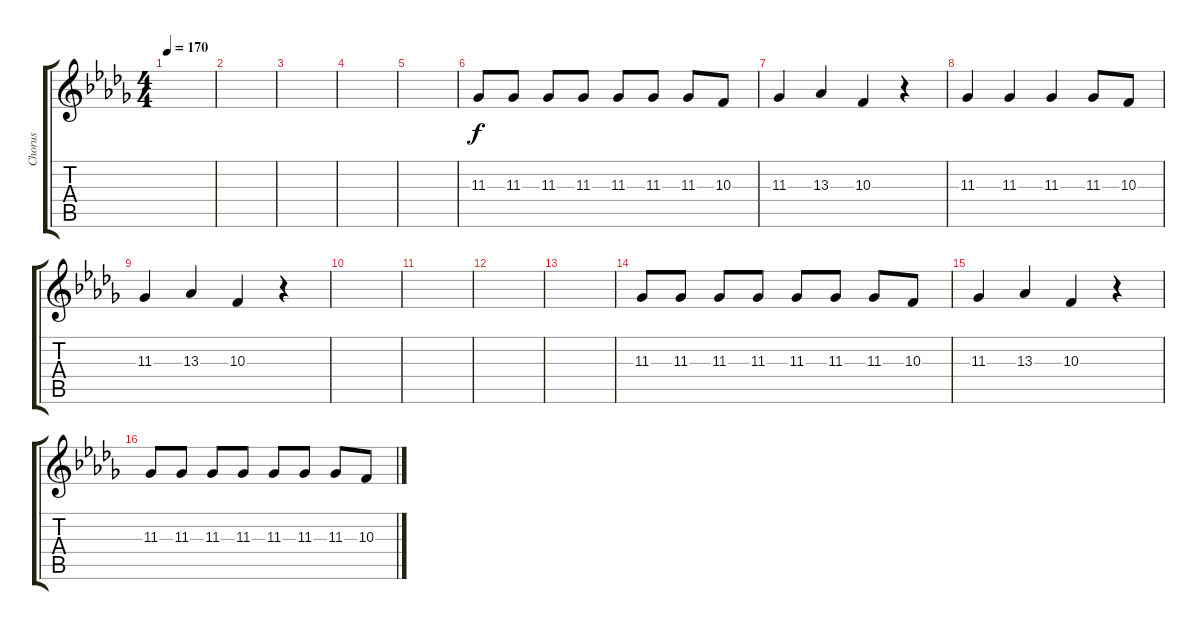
\track ("Chorus" "Chorus") {instrument sopranosax}
\staff {score tabs}
\tuning (E4 B3 G3 D3 A2 E2) {hide}
\ts (4 4)
\tempo 170
\clef g2
\ks db
|
|
|
|
|
11.3.8 11.3.8 11.3.8 11.3.8 11.3.8 11.3.8 11.3.8 10.3.8 |
11.3.4 13.3.4 10.3.4 r.4 |
11.3.4 11.3.4 11.3.4 11.3.8 10.3.8 |
11.3.4 13.3.4 10.3.4 r.4 |
|
|
|
|
11.3.8 11.3.8 11.3.8 11.3.8 11.3.8 11.3.8 11.3.8 10.3.8 |
11.3.4 13.3.4 10.3.4 r.4 |
11.3.8 11.3.8 11.3.8 11.3.8 11.3.8 11.3.8 11.3.8 10.3.8
